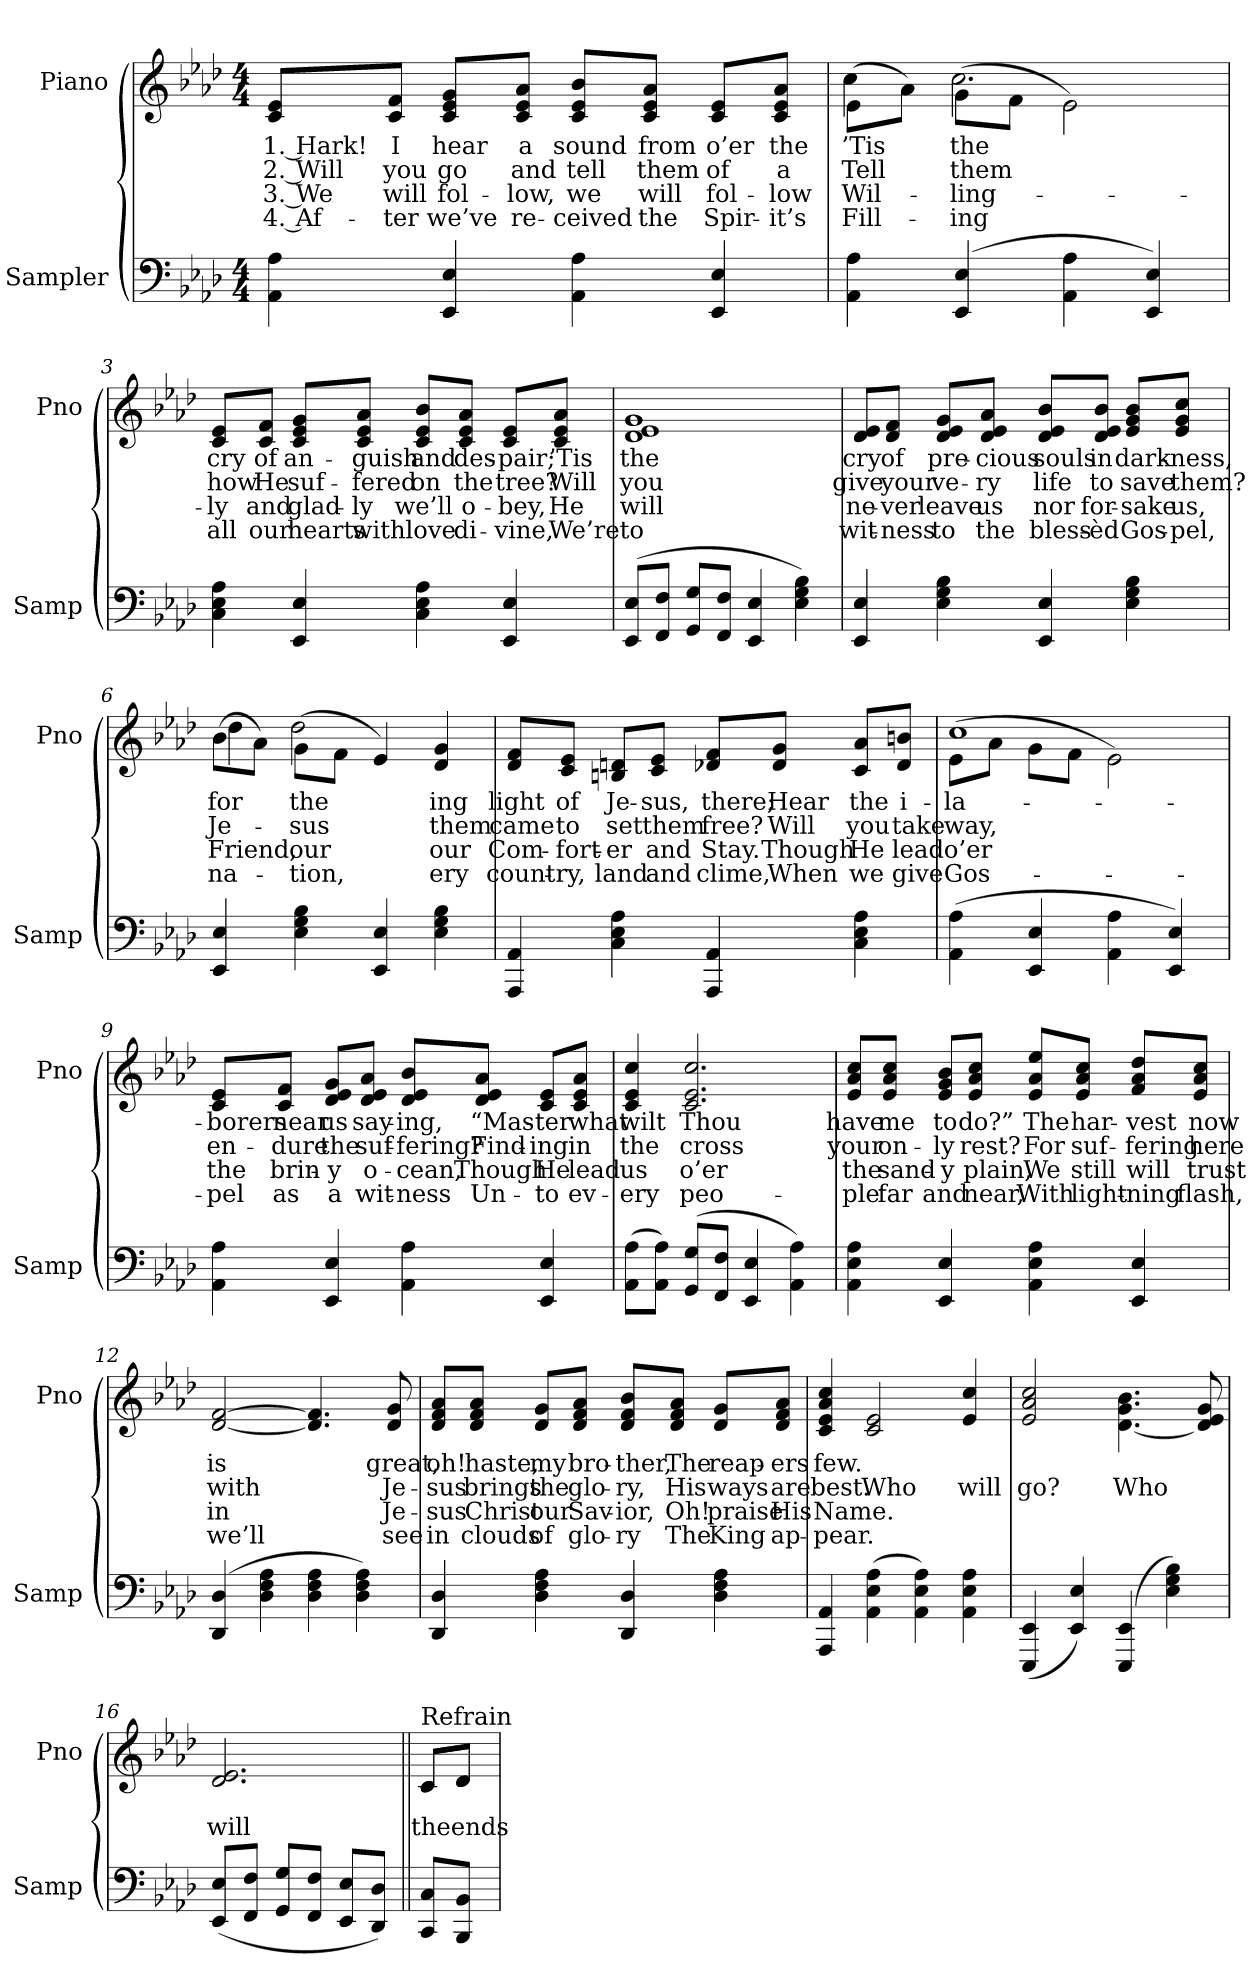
**kern	**kern	**text	**text	**text	**text
*part2	*part1	*part1	*part1	*part1	*part1
*staff2	*staff1	*staff1	*staff1	*staff1	*staff1
*I"Sampler	*I"Piano	*	*	*	*
*I'Samp	*I'Pno	*	*	*	*
*clefF4	*clefG2	*	*	*	*
*k[b-e-a-d-]	*k[b-e-a-d-]	*	*	*	*
*A-:	*A-:	*	*	*	*
*M4/4	*M4/4	*	*	*	*
=1	=1	=1	=1	=1	=1
4AA- 4A-	8c/ 8e-/L	1. Hark!	2. Will	3. We	4. Af-
.	8c/ 8f/J	I	you	will	-ter
4EE- 4E-	8c/ 8e-/ 8g/L	hear	go	fol-	we’ve
.	8c/ 8e-/ 8a-/J	a	and	-low,	re-
4AA- 4A-	8c/ 8e-/ 8b-/L	sound	tell	we	-ceived
.	8c/ 8e-/ 8a-/J	from	them	will	the
4EE- 4E-	8c/ 8e-/L	o’er	of	fol-	Spir-
.	8c/ 8e-/ 8a-/J	the	a	-low	-it’s
=2	=2	=2	=2	=2	=2
*	*^	*	*	*	*
4AA- 4A-	(8e-\L	4cc	’Tis	Tell	Wil-	Fill-
.	8a-\J)	.	.	.	.	.
(4EE- 4E-	(8g\L	2.cc	the	them	-ling-	-ing
.	8f\J	.	.	.	.	.
4AA- 4A-	2e-\)	.	.	.	.	.
4EE- 4E-)	.	.	.	.	.	.
*	*v	*v	*	*	*	*
=3	=3	=3	=3	=3	=3
4C 4E- 4A-	8c/ 8e-/L	cry	how	-ly	all
.	8c/ 8f/J	of	He	and	our
4EE- 4E-	8c/ 8e-/ 8g/L	an-	suf-	glad-	hearts
.	8c/ 8e-/ 8a-/J	-guish	-fered	-ly	with
4C 4E- 4A-	8c/ 8e-/ 8b-/L	and	on	we’ll	love
.	8c/ 8e-/ 8a-/J	des-	the	o-	di-
4EE- 4E-	8c/ 8e-/L	-pair;	tree?	-bey,	-vine,
.	8c/ 8e-/ 8a-/J	’Tis	Will	He	We’re
=4	=4	=4	=4	=4	=4
(8EE-/ 8E-/L	1d- 1e- 1g	the	you	will	to
8FF/ 8F/J	.	.	.	.	.
8GG/ 8G/L	.	.	.	.	.
8FF/ 8F/J	.	.	.	.	.
4EE- 4E-	.	.	.	.	.
4E- 4G 4B-)	.	.	.	.	.
=5	=5	=5	=5	=5	=5
4EE- 4E-	8d-/ 8e-/L	cry	give	ne-	wit-
.	8d-/ 8f/J	of	your	-ver	-ness
4E- 4G 4B-	8d-/ 8e-/ 8g/L	pre-	ve-	leave	to
.	8d-/ 8e-/ 8a-/J	-cious	-ry	us	the
4EE- 4E-	8d-/ 8e-/ 8b-/L	souls	life	nor	bless-
.	8d-/ 8e-/ 8b-/J	in	to	for-	-èd
4E- 4G 4B-	8e-/ 8g/ 8b-/L	dark-	save	-sake	Gos-
.	8e-/ 8g/ 8cc/J	-ness,	them?	us,	-pel,
=6	=6	=6	=6	=6	=6
*	*^	*	*	*	*
4EE- 4E-	(8b-\L	4dd-	for	Je-	Friend,	na-
.	8a-\J)	.	.	.	.	.
4E- 4G 4B-	(8g\L	2dd-	the	-sus	our	-tion,
.	8f\J	.	.	.	.	.
4EE- 4E-	4e-)	.	.	.	.	.
4E- 4G 4B-	4d- 4g	4ryy	-ing	them	our	-ery
*	*v	*v	*	*	*	*
=7	=7	=7	=7	=7	=7
4AAA- 4AA-	8d-/ 8f/L	light	came	Com-	count-
.	8c/ 8e-/J	of	to	-fort-	-ry,
4C 4E- 4A-	8Bn/ 8dn/L	Je-	set	-er	land
.	8c/ 8e-/J	-sus,	them	and	and
4AAA- 4AA-	8d-X/ 8f/L	there;	free?	Stay.	clime,
.	8d-/ 8g/J	Hear	Will	Though	When
4C 4E- 4A-	8c/ 8a-/L	the	you	He	we
.	8d-/ 8bn/J	i-	take	lead	give
=8	=8	=8	=8	=8	=8
*	*^	*	*	*	*
(4AA- 4A-	(8e-\L	1cc	la-	way,	o’er	Gos-
.	8a-\J	.	.	.	.	.
4EE- 4E-	8g\L	.	.	.	.	.
.	8f\J	.	.	.	.	.
4AA- 4A-	2e-\)	.	.	.	.	.
4EE- 4E-)	.	.	.	.	.	.
*	*v	*v	*	*	*	*
=9	=9	=9	=9	=9	=9
4AA- 4A-	8c/ 8e-/L	-borers	en-	the	-pel
.	8c/ 8f/J	near	-dure	brin-	as
4EE- 4E-	8d-/ 8e-/ 8g/L	us	the	-y	a
.	8d-/ 8e-/ 8a-/J	say-	suf-	o-	wit-
4AA- 4A-	8d-/ 8e-/ 8b-/L	-ing,	-fering?	-cean,	-ness
.	8d-/ 8e-/ 8a-/J	“Mas-	Find-	Though	Un-
4EE- 4E-	8c/ 8e-/L	-ter	-ing	He	-to
.	8c/ 8e-/ 8a-/J	what	in	lead	ev-
=10	=10	=10	=10	=10	=10
(8AA-\ 8A-\L	4c 4e- 4cc	wilt	the	us	-ery
8AA-\ 8A-\J)	.	.	.	.	.
(8GG/ 8G/L	2.c 2.e- 2.cc	Thou	cross	o’er	peo-
8FF/ 8F/J	.	.	.	.	.
4EE- 4E-	.	.	.	.	.
4AA- 4A-)	.	.	.	.	.
=11	=11	=11	=11	=11	=11
4AA- 4E- 4A-	8e-/ 8a-/ 8cc/L	have	your	the	-ple
.	8e-/ 8a-/ 8cc/J	me	on-	sand-	far
4EE- 4E-	8e-/ 8g/ 8b-/L	to	-ly	-y	and
.	8e-/ 8a-/ 8cc/J	do?”	rest?	plain,	near,
4AA- 4E- 4A-	8e-/ 8a-/ 8ee-/L	The	For	We	With
.	8e-/ 8a-/ 8cc/J	har-	suf-	still	light-
4EE- 4E-	8f/ 8a-/ 8dd-/L	-vest	-fering	will	-ning
.	8e-/ 8a-/ 8cc/J	now	here	trust	flash,
=12	=12	=12	=12	=12	=12
(4DD- 4D-	[2d- [2f	is	with	in	we’ll
4D- 4F 4A-	.	.	.	.	.
4D- 4F 4A-	4.d-] 4.f]	.	.	.	.
4D- 4F 4A-)	.	.	.	.	.
.	8d- 8g	great,	Je-	Je-	see
=13	=13	=13	=13	=13	=13
4DD- 4D-	8d-/ 8f/ 8a-/L	oh!	-sus	-sus	in
.	8d-/ 8f/ 8a-/J	haste,	brings	Christ	clouds
4D- 4F 4A-	8d-/ 8g/L	my	the	our	of
.	8d-/ 8f/ 8a-/J	bro-	glo-	Sav-	glo-
4DD- 4D-	8d-/ 8f/ 8b-/L	-ther,	-ry,	-ior,	-ry
.	8d-/ 8f/ 8a-/J	The	His	Oh!	The
4D- 4F 4A-	8d-/ 8g/L	reap-	ways	praise	King
.	8d-/ 8f/ 8a-/J	-ers	are	His	ap-
=14	=14	=14	=14	=14	=14
4AAA- 4AA-	4c 4e- 4a- 4cc	few.	best.	Name.	-pear.
(4AA- 4E- 4A-	2c 2e-	.	Who	.	.
4AA- 4E- 4A-)	.	.	.	.	.
4AA- 4E- 4A-	4e- 4cc	.	will	.	.
=15	=15	=15	=15	=15	=15
(4EEE- 4EE-	2e- 2a- 2cc	.	go?	.	.
4EE- 4E-)	.	.	.	.	.
(4EEE- 4EE-	[4.d-\ 4.g\ 4.b-\	.	Who	.	.
4E- 4G 4B-)	.	.	.	.	.
.	8d-/] 8e-/ 8g/	.	.	.	.
=16	=16	=16	=16	=16	=16
(8EE-/ 8E-/L	2.d- 2.e-	.	will	.	.
8FF/ 8F/J	.	.	.	.	.
8GG/ 8G/L	.	.	.	.	.
8FF/ 8F/J	.	.	.	.	.
8EE-/ 8E-/L	.	.	.	.	.
8DD-/ 8D-/J)	.	.	.	.	.
=17||	=17||	=17||	=17||	=17||	=17||
*	*^	*	*	*	*
!	!LO:TX:t=Refrain	!	!	!	!	!
8CC/ 8C/L	8c/L	8c/L	.	the	.	.
8BBB-/ 8BB-/J	8d-/J	8d-/J	.	ends	.	.
*	*v	*v	*	*	*	*
=	=	=	=	=	=
*-	*-	*-	*-	*-	*-
